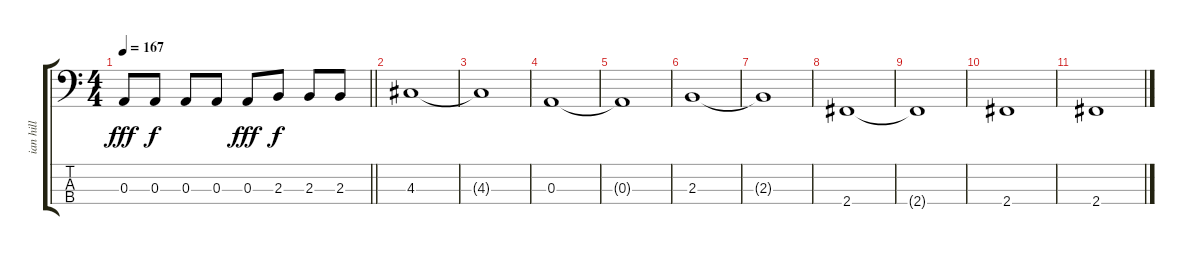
\track ("ian hill" "ian hill") {instrument electricbassfinger}
\staff {score tabs}
\tuning (G2 D2 A1 E1) {hide}
\ts (4 4)
\tempo 167
\clef f4
\barLineRight lightlight
\ks c
0.3.8{dy fff} 0.3.8{dy f} 0.3.8 0.3.8 0.3.8{dy fff} 2.3.8{dy f} 2.3.8 2.3.8 |
4.3.1 |
4.3{t}.1 |
0.3.1 |
0.3{t}.1 |
2.3.1 |
2.3{t}.1 |
2.4.1 |
2.4{t}.1 |
2.4.1 |
2.4.1
